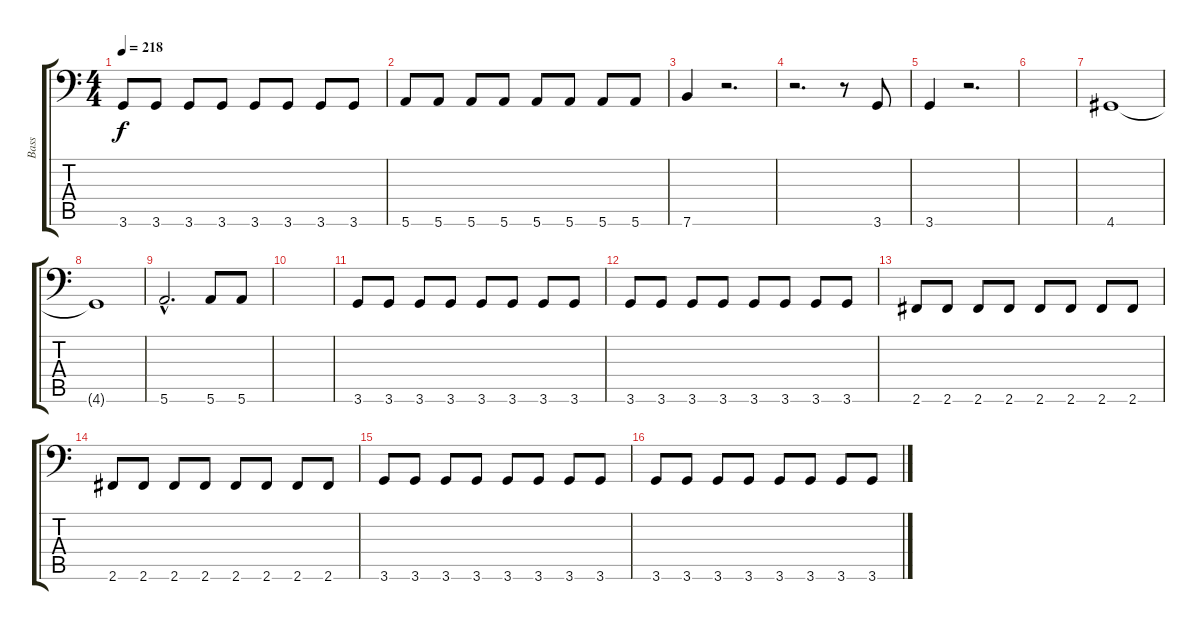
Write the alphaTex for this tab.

\track ("Bass" "Bass") {instrument electricbasspick}
\staff {score tabs}
\tuning (E3 B2 G2 D2 A1 E1) {hide}
\ts (4 4)
\tempo 218
\clef f4
\ks c
3.6.8{dy f} 3.6.8 3.6.8 3.6.8 3.6.8 3.6.8 3.6.8 3.6.8 |
5.6.8 5.6.8 5.6.8 5.6.8 5.6.8 5.6.8 5.6.8 5.6.8 |
7.6.4 r.2{d} |
r.2{d} r.8 3.6.8 |
3.6.4 r.2{d} |
|
4.6.1 |
4.6{t}.1 |
5.6{hac}.2{d} 5.6.8 5.6.8 |
|
3.6.8 3.6.8 3.6.8 3.6.8 3.6.8 3.6.8 3.6.8 3.6.8 |
3.6.8 3.6.8 3.6.8 3.6.8 3.6.8 3.6.8 3.6.8 3.6.8 |
2.6.8 2.6.8 2.6.8 2.6.8 2.6.8 2.6.8 2.6.8 2.6.8 |
2.6.8 2.6.8 2.6.8 2.6.8 2.6.8 2.6.8 2.6.8 2.6.8 |
3.6.8 3.6.8 3.6.8 3.6.8 3.6.8 3.6.8 3.6.8 3.6.8 |
3.6.8 3.6.8 3.6.8 3.6.8 3.6.8 3.6.8 3.6.8 3.6.8
